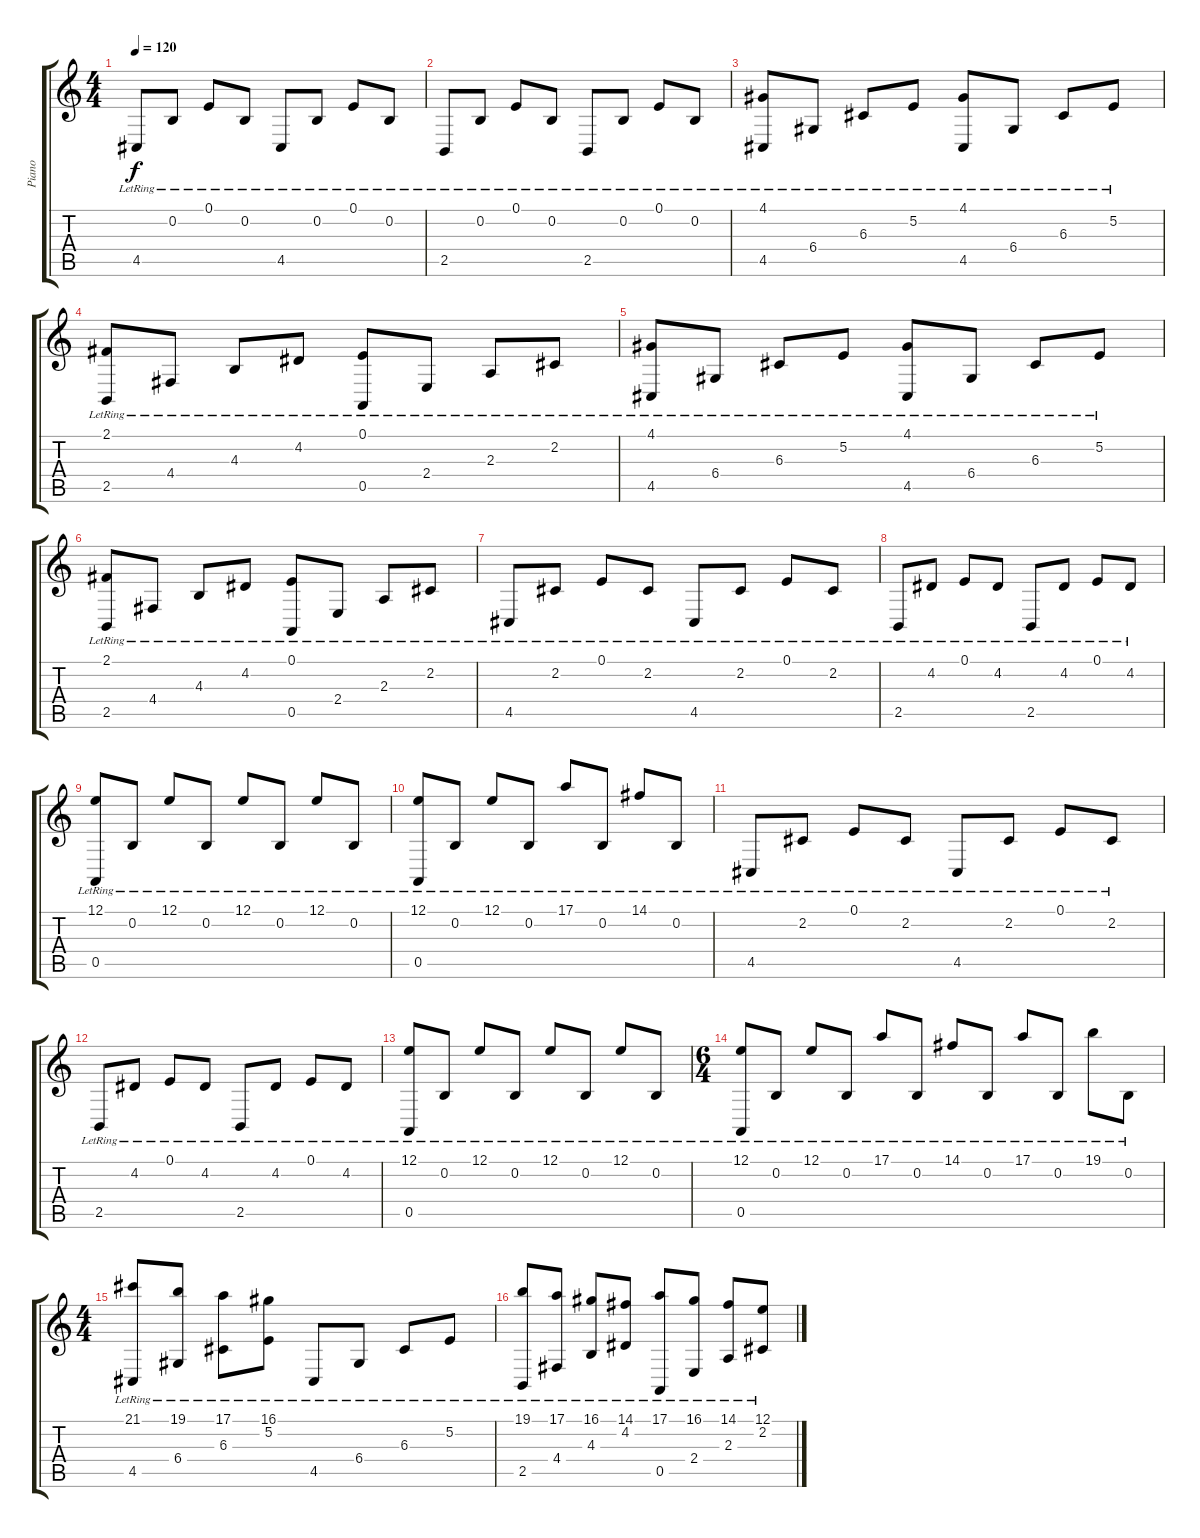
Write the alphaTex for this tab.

\track ("Piano" "Piano") {instrument acousticgrandpiano}
\staff {score tabs}
\tuning (E4 B3 G3 D3 A2 E2) {hide}
\ts (4 4)
\tempo 120
\clef g2
\ks c
4.5{lr}.8{dy f} 0.2{lr}.8 0.1{lr}.8 0.2{lr}.8 4.5{lr}.8 0.2{lr}.8 0.1{lr}.8 0.2{lr}.8 |
2.5{lr}.8 0.2{lr}.8 0.1{lr}.8 0.2{lr}.8 2.5{lr}.8 0.2{lr}.8 0.1{lr}.8 0.2{lr}.8 |
(4.1{lr} 4.5{lr}).8 6.4{lr}.8 6.3{lr}.8 5.2{lr}.8 (4.1{lr} 4.5{lr}).8 6.4{lr}.8 6.3{lr}.8 5.2{lr}.8 |
(2.1{lr} 2.5{lr}).8 4.4{lr}.8 4.3{lr}.8 4.2{lr}.8 (0.1{lr} 0.5{lr}).8 2.4{lr}.8 2.3{lr}.8 2.2{lr}.8 |
(4.1{lr} 4.5{lr}).8 6.4{lr}.8 6.3{lr}.8 5.2{lr}.8 (4.1{lr} 4.5{lr}).8 6.4{lr}.8 6.3{lr}.8 5.2{lr}.8 |
(2.1{lr} 2.5{lr}).8 4.4{lr}.8 4.3{lr}.8 4.2{lr}.8 (0.1{lr} 0.5{lr}).8 2.4{lr}.8 2.3{lr}.8 2.2{lr}.8 |
4.5{lr}.8 2.2{lr}.8 0.1{lr}.8 2.2{lr}.8 4.5{lr}.8 2.2{lr}.8 0.1{lr}.8 2.2{lr}.8 |
2.5{lr}.8 4.2{lr}.8 0.1{lr}.8 4.2{lr}.8 2.5{lr}.8 4.2{lr}.8 0.1{lr}.8 4.2{lr}.8 |
(12.1{lr} 0.5{lr}).8 0.2{lr}.8 12.1{lr}.8 0.2{lr}.8 12.1{lr}.8 0.2{lr}.8 12.1{lr}.8 0.2{lr}.8 |
(12.1{lr} 0.5{lr}).8 0.2{lr}.8 12.1{lr}.8 0.2{lr}.8 17.1{lr}.8 0.2{lr}.8 14.1{lr}.8 0.2{lr}.8 |
4.5{lr}.8 2.2{lr}.8 0.1{lr}.8 2.2{lr}.8 4.5{lr}.8 2.2{lr}.8 0.1{lr}.8 2.2{lr}.8 |
2.5{lr}.8 4.2{lr}.8 0.1{lr}.8 4.2{lr}.8 2.5{lr}.8 4.2{lr}.8 0.1{lr}.8 4.2{lr}.8 |
(12.1{lr} 0.5{lr}).8 0.2{lr}.8 12.1{lr}.8 0.2{lr}.8 12.1{lr}.8 0.2{lr}.8 12.1{lr}.8 0.2{lr}.8 |
\ts (6 4)
(12.1{lr} 0.5{lr}).8 0.2{lr}.8 12.1{lr}.8 0.2{lr}.8 17.1{lr}.8 0.2{lr}.8 14.1{lr}.8 0.2{lr}.8 17.1{lr}.8 0.2{lr}.8 19.1{lr}.8 0.2{lr}.8 |
\ts (4 4)
(21.1{lr} 4.5{lr}).8 (19.1{lr} 6.4{lr}).8 (17.1{lr} 6.3{lr}).8 (16.1{lr} 5.2{lr}).8 4.5{lr}.8 6.4{lr}.8 6.3{lr}.8 5.2{lr}.8 |
(19.1 2.5{lr}).8 (17.1 4.4{lr}).8 (16.1 4.3{lr}).8 (14.1 4.2{lr}).8 (17.1 0.5{lr}).8 (16.1 2.4{lr}).8 (14.1 2.3{lr}).8 (12.1 2.2{lr}).8
